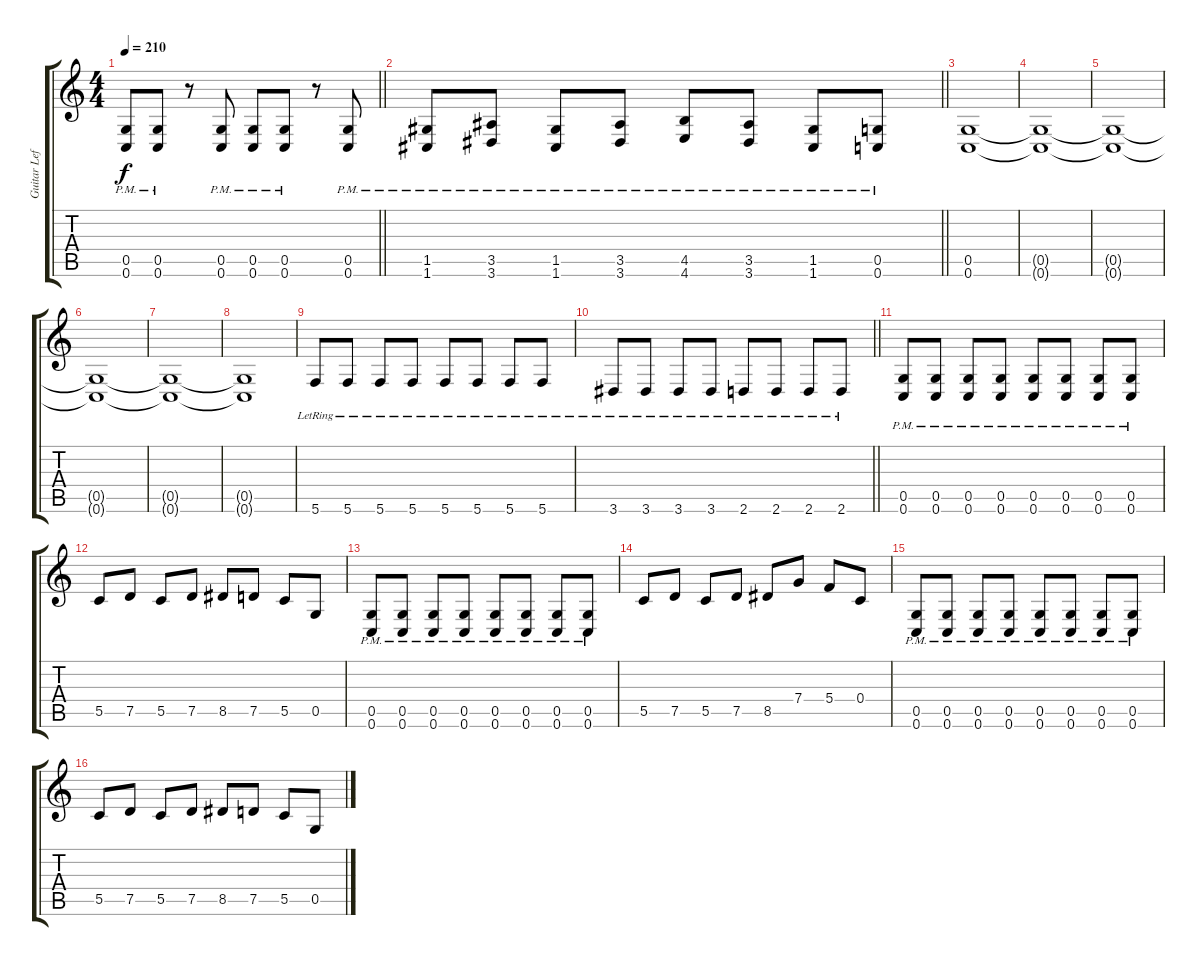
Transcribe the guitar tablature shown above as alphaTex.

\track ("Guitar Left" "Guitar Lef") {instrument distortionguitar}
\staff {score tabs}
\tuning (D4 A3 F3 C3 G2 C2) {hide}
\ts (4 4)
\tempo 210
\clef g2
\barLineRight lightlight
\ks c
(0.5{pm} 0.6{pm}).8{dy f} (0.5{pm} 0.6{pm}).8 r.8 (0.5{pm} 0.6{pm}).8 (0.5{pm} 0.6{pm}).8 (0.5{pm} 0.6{pm}).8 r.8 (0.5{pm} 0.6{pm}).8 |
\barLineRight lightlight
(1.5{pm} 1.6{pm}).8 (3.5{pm} 3.6{pm}).8 (1.5{pm} 1.6{pm}).8 (3.5{pm} 3.6{pm}).8 (4.5{pm} 4.6{pm}).8 (3.5{pm} 3.6{pm}).8 (1.5{pm} 1.6{pm}).8 (0.5{pm} 0.6{pm}).8 |
(0.5 0.6).1 |
(0.5{t} 0.6{t}).1 |
(0.5{t} 0.6{t}).1 |
(0.5{t} 0.6{t}).1 |
(0.5{t} 0.6{t}).1 |
(0.5{t} 0.6{t}).1 |
5.6{lr}.8 5.6{lr}.8 5.6{lr}.8 5.6{lr}.8 5.6{lr}.8 5.6{lr}.8 5.6{lr}.8 5.6{lr}.8 |
\barLineRight lightlight
3.6{lr}.8 3.6{lr}.8 3.6{lr}.8 3.6{lr}.8 2.6{lr}.8 2.6{lr}.8 2.6{lr}.8 2.6{lr}.8 |
(0.5{pm} 0.6{pm}).8 (0.5{pm} 0.6{pm}).8 (0.5{pm} 0.6{pm}).8 (0.5{pm} 0.6{pm}).8 (0.5{pm} 0.6{pm}).8 (0.5{pm} 0.6{pm}).8 (0.5{pm} 0.6{pm}).8 (0.5{pm} 0.6{pm}).8 |
5.5.8 7.5.8 5.5.8 7.5.8 8.5.8 7.5.8 5.5.8 0.5.8 |
(0.5{pm} 0.6{pm}).8 (0.5{pm} 0.6{pm}).8 (0.5{pm} 0.6{pm}).8 (0.5{pm} 0.6{pm}).8 (0.5{pm} 0.6{pm}).8 (0.5{pm} 0.6{pm}).8 (0.5{pm} 0.6{pm}).8 (0.5{pm} 0.6{pm}).8 |
5.5.8 7.5.8 5.5.8 7.5.8 8.5.8 7.4.8 5.4.8 0.4.8 |
(0.5{pm} 0.6{pm}).8 (0.5{pm} 0.6{pm}).8 (0.5{pm} 0.6{pm}).8 (0.5{pm} 0.6{pm}).8 (0.5{pm} 0.6{pm}).8 (0.5{pm} 0.6{pm}).8 (0.5{pm} 0.6{pm}).8 (0.5{pm} 0.6{pm}).8 |
5.5.8 7.5.8 5.5.8 7.5.8 8.5.8 7.5.8 5.5.8 0.5.8
